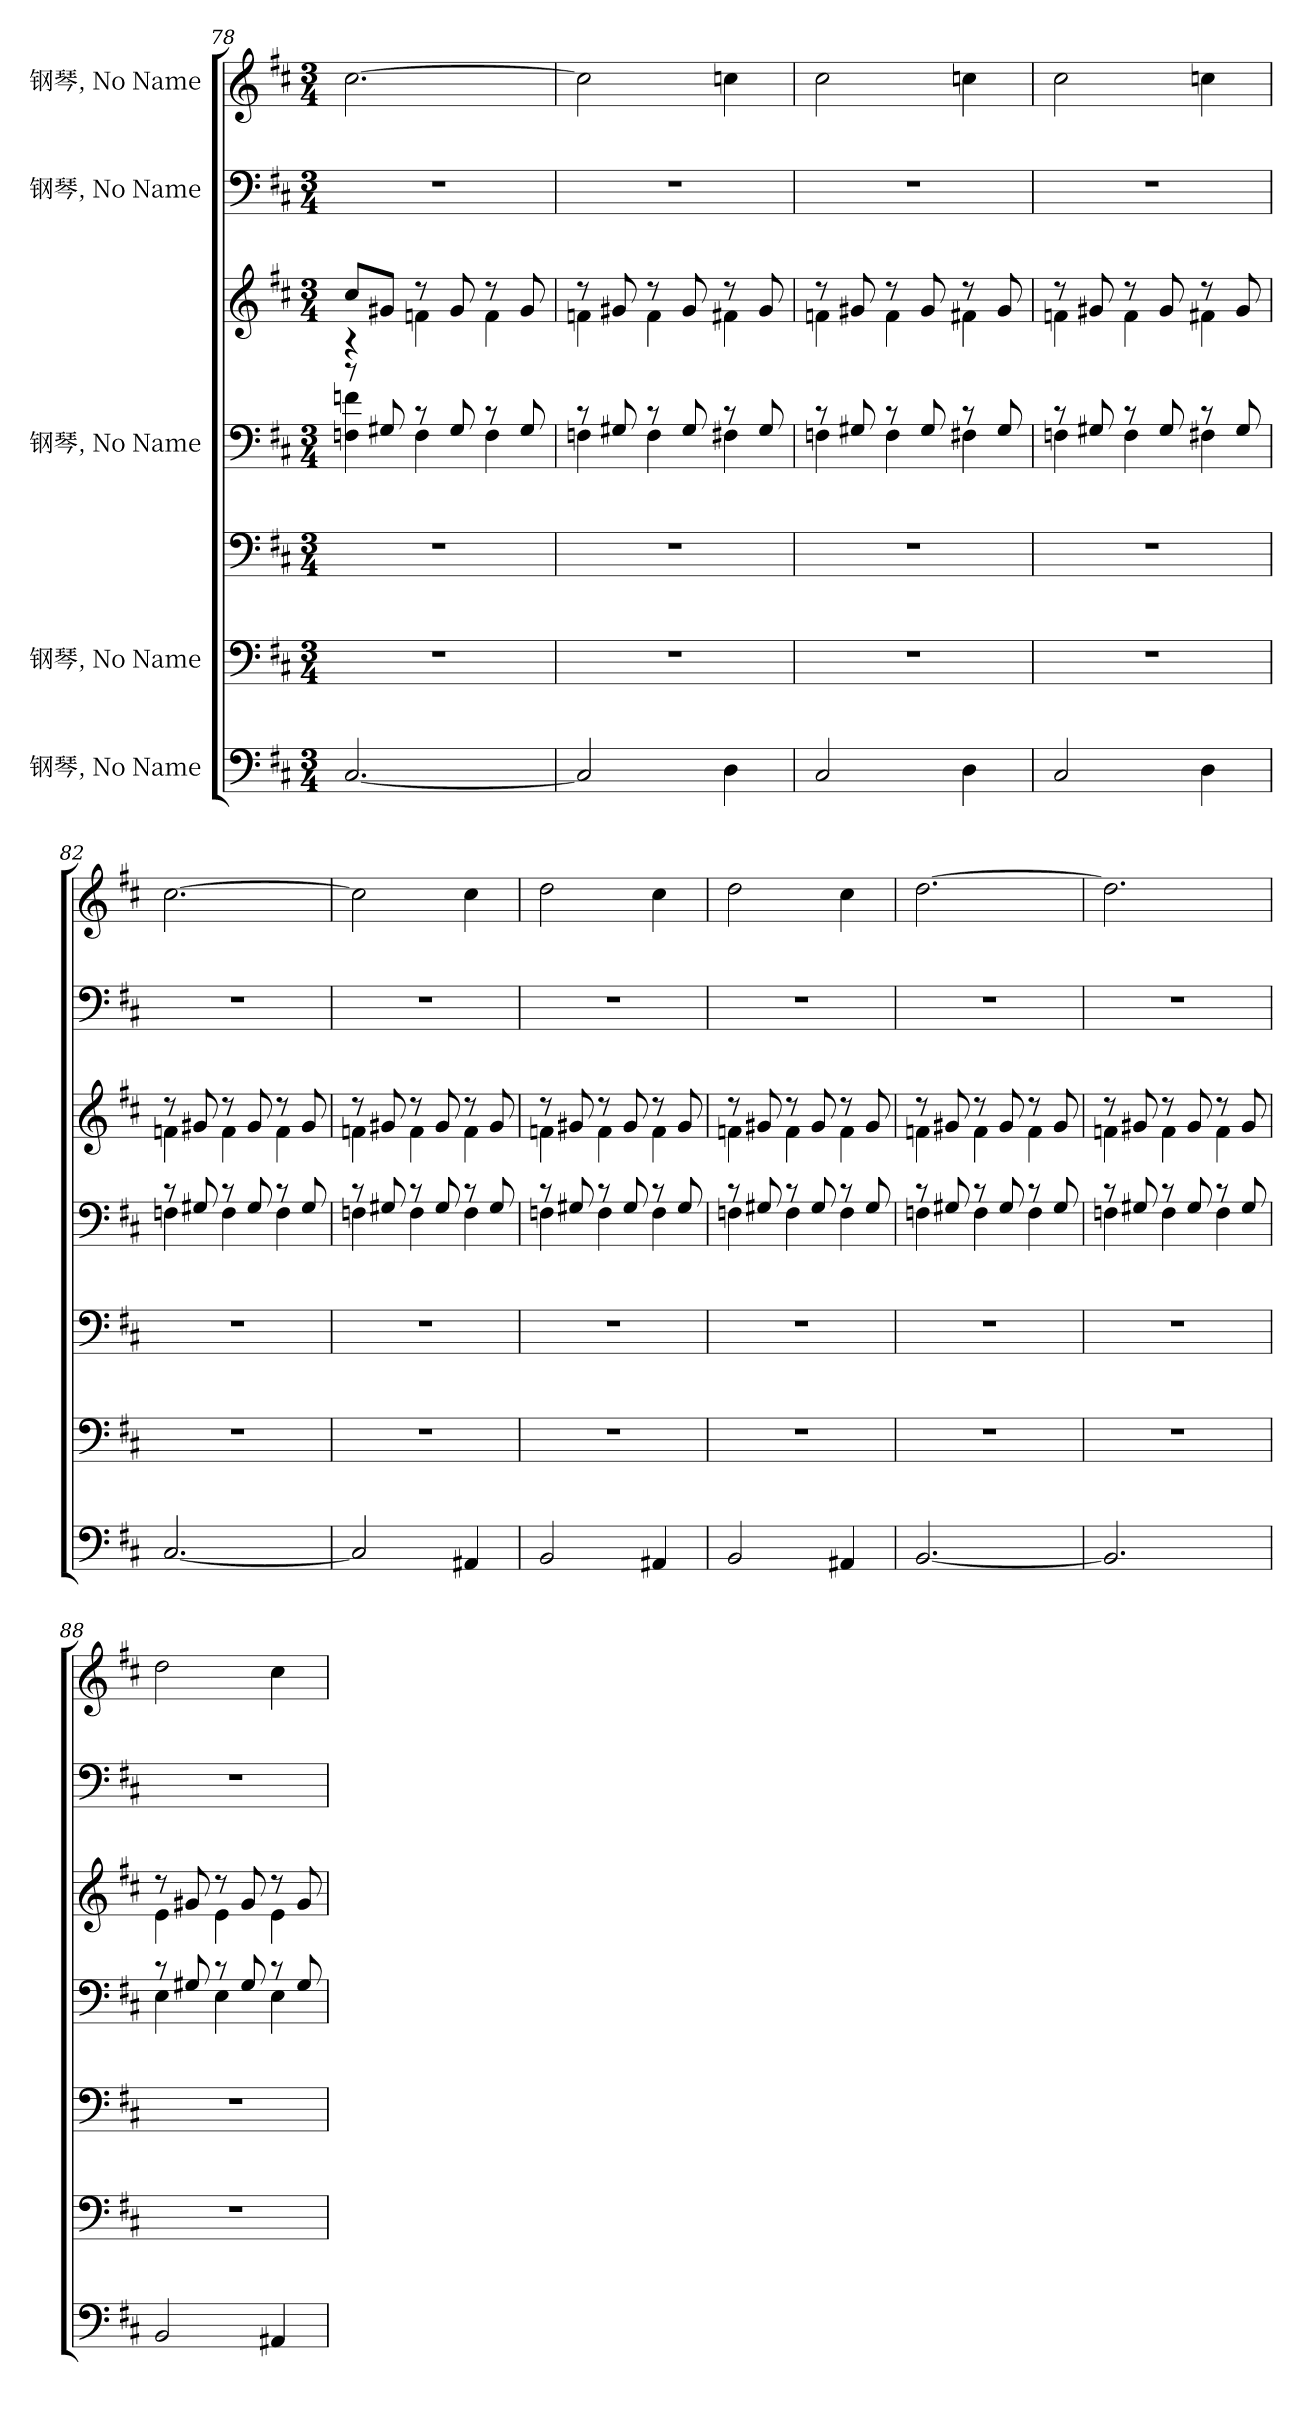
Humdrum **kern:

**kern	**kern	**kern	**kern	**kern	**kern	**kern
*part5	*part4	*part4	*part3	*part3	*part2	*part1
*staff7	*staff6	*staff5	*staff4	*staff3	*staff2	*staff1
*I"钢琴, No Name	*I"钢琴, No Name	*	*I"钢琴, No Name	*	*I"钢琴, No Name	*I"钢琴, No Name
*clefF4	*clefF4	*clefF4	*clefF4	*clefG2	*clefF4	*clefG2
*k[f#c#]	*k[f#c#]	*k[f#c#]	*k[f#c#]	*k[f#c#]	*k[f#c#]	*k[f#c#]
*M3/4	*M3/4	*M3/4	*M3/4	*M3/4	*M3/4	*M3/4
=78	=78	=78	=78	=78	=78	=78
*	*	*	*^	*^	*	*
[2.C#/	2.r	2.r	8r	4Fn\ 4fn\	8cc#/L	4r	2.r	[2.cc#\
.	.	.	8G#X/	.	8g#X/J	.	.	.
.	.	.	8r	4F\	8r	4fn\	.	.
.	.	.	8G#/	.	8g#/	.	.	.
.	.	.	8r	4F\	8r	4f\	.	.
.	.	.	8G#/	.	8g#/	.	.	.
=79	=79	=79	=79	=79	=79	=79	=79	=79
2C#/]	2.r	2.r	8r	4Fn\	8r	4fn\	2.r	2cc#\]
.	.	.	8G#X/	.	8g#X/	.	.	.
.	.	.	8r	4F\	8r	4f\	.	.
.	.	.	8G#/	.	8g#/	.	.	.
4D\	.	.	8r	4F#X\	8r	4f#X\	.	4ccn\
.	.	.	8G#/	.	8g#/	.	.	.
=80	=80	=80	=80	=80	=80	=80	=80	=80
2C#/	2.r	2.r	8r	4Fn\	8r	4fn\	2.r	2cc#\
.	.	.	8G#X/	.	8g#X/	.	.	.
.	.	.	8r	4F\	8r	4f\	.	.
.	.	.	8G#/	.	8g#/	.	.	.
4D\	.	.	8r	4F#X\	8r	4f#X\	.	4ccn\
.	.	.	8G#/	.	8g#/	.	.	.
!!LO:PB:g=z
=81	=81	=81	=81	=81	=81	=81	=81	=81
2C#/	2.r	2.r	8r	4Fn\	8r	4fn\	2.r	2cc#\
.	.	.	8G#X/	.	8g#X/	.	.	.
.	.	.	8r	4F\	8r	4f\	.	.
.	.	.	8G#/	.	8g#/	.	.	.
4D\	.	.	8r	4F#X\	8r	4f#X\	.	4ccn\
.	.	.	8G#/	.	8g#/	.	.	.
=82	=82	=82	=82	=82	=82	=82	=82	=82
[2.C#/	2.r	2.r	8r	4Fn\	8r	4fn\	2.r	[2.cc#\
.	.	.	8G#X/	.	8g#X/	.	.	.
.	.	.	8r	4F\	8r	4f\	.	.
.	.	.	8G#/	.	8g#/	.	.	.
.	.	.	8r	4F\	8r	4f\	.	.
.	.	.	8G#/	.	8g#/	.	.	.
=83	=83	=83	=83	=83	=83	=83	=83	=83
2C#/]	2.r	2.r	8r	4Fn\	8r	4fn\	2.r	2cc#\]
.	.	.	8G#X/	.	8g#X/	.	.	.
.	.	.	8r	4F\	8r	4f\	.	.
.	.	.	8G#/	.	8g#/	.	.	.
*	*	*	*	*	*	*	*	*MM199
4AA#X/	.	.	8r	4F\	8r	4f\	.	4cc#\
.	.	.	8G#/	.	8g#/	.	.	.
=84	=84	=84	=84	=84	=84	=84	=84	=84
2BB/	2.r	2.r	8r	4Fn\	8r	4fn\	2.r	2dd\
.	.	.	8G#X/	.	8g#X/	.	.	.
.	.	.	8r	4F\	8r	4f\	.	.
.	.	.	8G#/	.	8g#/	.	.	.
4AA#X/	.	.	8r	4F\	8r	4f\	.	4cc#\
.	.	.	8G#/	.	8g#/	.	.	.
!!LO:PB:g=z
=85	=85	=85	=85	=85	=85	=85	=85	=85
2BB/	2.r	2.r	8r	4Fn\	8r	4fn\	2.r	2dd\
.	.	.	8G#X/	.	8g#X/	.	.	.
.	.	.	8r	4F\	8r	4f\	.	.
.	.	.	8G#/	.	8g#/	.	.	.
4AA#X/	.	.	8r	4F\	8r	4f\	.	4cc#\
.	.	.	8G#/	.	8g#/	.	.	.
=86	=86	=86	=86	=86	=86	=86	=86	=86
[2.BB/	2.r	2.r	8r	4Fn\	8r	4fn\	2.r	[2.dd\
.	.	.	8G#X/	.	8g#X/	.	.	.
.	.	.	8r	4F\	8r	4f\	.	.
.	.	.	8G#/	.	8g#/	.	.	.
.	.	.	8r	4F\	8r	4f\	.	.
.	.	.	8G#/	.	8g#/	.	.	.
=87	=87	=87	=87	=87	=87	=87	=87	=87
2.BB/]	2.r	2.r	8r	4Fn\	8r	4fn\	2.r	2.dd\]
.	.	.	8G#X/	.	8g#X/	.	.	.
.	.	.	8r	4F\	8r	4f\	.	.
.	.	.	8G#/	.	8g#/	.	.	.
.	.	.	8r	4F\	8r	4f\	.	.
.	.	.	8G#/	.	8g#/	.	.	.
=88	=88	=88	=88	=88	=88	=88	=88	=88
2BB/	2.r	2.r	8r	4E\	8r	4e\	2.r	2dd\
.	.	.	8G#X/	.	8g#X/	.	.	.
.	.	.	8r	4E\	8r	4e\	.	.
.	.	.	8G#/	.	8g#/	.	.	.
4AA#X/	.	.	8r	4E\	8r	4e\	.	4cc#\
.	.	.	8G#/	.	8g#/	.	.	.
*	*	*	*v	*v	*	*	*	*
*	*	*	*	*v	*v	*	*
=	=	=	=	=	=	=
*-	*-	*-	*-	*-	*-	*-
